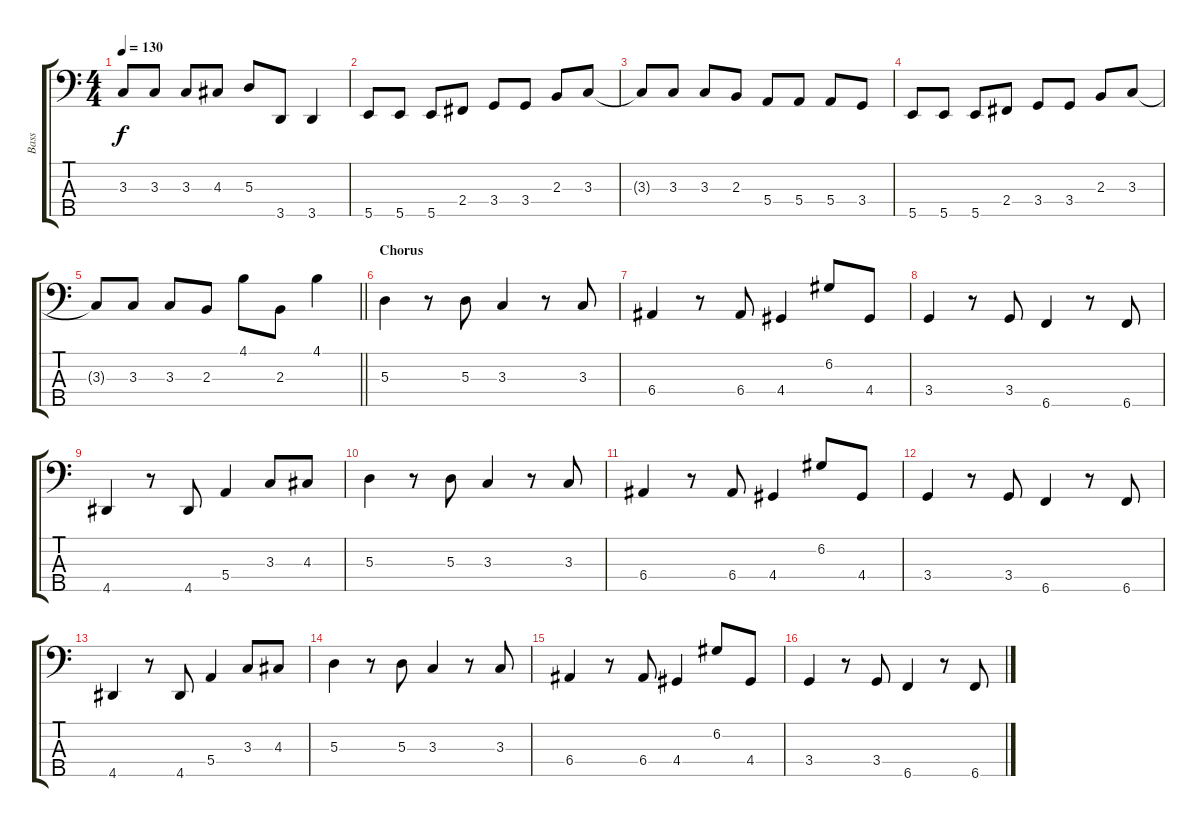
\track ("Bass" "Bass") {instrument electricbassfinger}
\staff {score tabs}
\tuning (G2 D2 A1 E1 B0) {hide}
\ts (4 4)
\tempo 130
\clef f4
\ks c
3.3{t}.8{dy f} 3.3.8 3.3.8 4.3.8 5.3.8 3.5.8 3.5.4 |
5.5.8 5.5.8 5.5.8 2.4.8 3.4.8 3.4.8 2.3.8 3.3.8 |
3.3{t}.8 3.3.8 3.3.8 2.3.8 5.4.8 5.4.8 5.4.8 3.4.8 |
5.5.8 5.5.8 5.5.8 2.4.8 3.4.8 3.4.8 2.3.8 3.3.8 |
\barLineRight lightlight
3.3{t}.8 3.3.8 3.3.8 2.3.8 4.1.8 2.3.8 4.1.4 |
\section ("" "Chorus")
5.3.4 r.8 5.3.8 3.3.4 r.8 3.3.8 |
6.4.4 r.8 6.4.8 4.4.4 6.2.8 4.4.8 |
3.4.4 r.8 3.4.8 6.5.4 r.8 6.5.8 |
4.5.4 r.8 4.5.8 5.4.4 3.3.8 4.3.8 |
5.3.4 r.8 5.3.8 3.3.4 r.8 3.3.8 |
6.4.4 r.8 6.4.8 4.4.4 6.2.8 4.4.8 |
3.4.4 r.8 3.4.8 6.5.4 r.8 6.5.8 |
4.5.4 r.8 4.5.8 5.4.4 3.3.8 4.3.8 |
5.3.4 r.8 5.3.8 3.3.4 r.8 3.3.8 |
6.4.4 r.8 6.4.8 4.4.4 6.2.8 4.4.8 |
3.4.4 r.8 3.4.8 6.5.4 r.8 6.5.8
